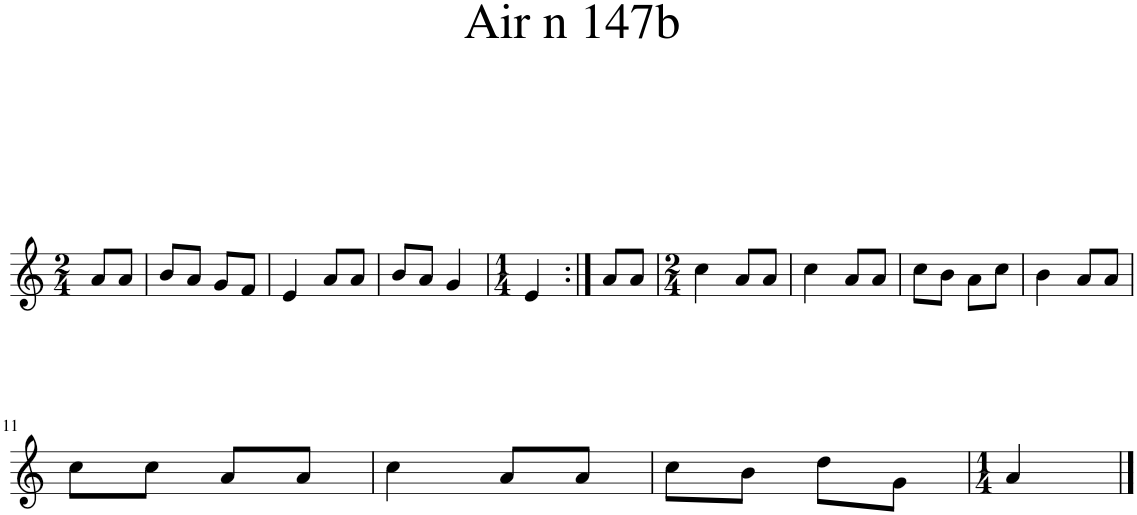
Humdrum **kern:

**kern
*part1
*staff1
*I"Piano
*I'Pno.
*clefG2
*k[]
*M2/4
=1
8a/L
8a/J
=2
8b/L
8a/J
8g/L
8f/J
=3
4e/
8a/L
8a/J
=4
8b/L
8a/J
4g/
=5
*M1/4
4e/
=6:|!
8a/L
8a/J
=7
*M2/4
4cc\
8a/L
8a/J
=8
4cc\
8a/L
8a/J
=9
8cc\L
8b\J
8a\L
8cc\J
=10
4b\
8a/L
8a/J
!!LO:LB:g=z
=11
8cc\L
8cc\J
8a/L
8a/J
=12
4cc\
8a/L
8a/J
=13
8cc\L
8b\J
8dd\L
8g\J
=14
*M1/4
4a/
==
*-
